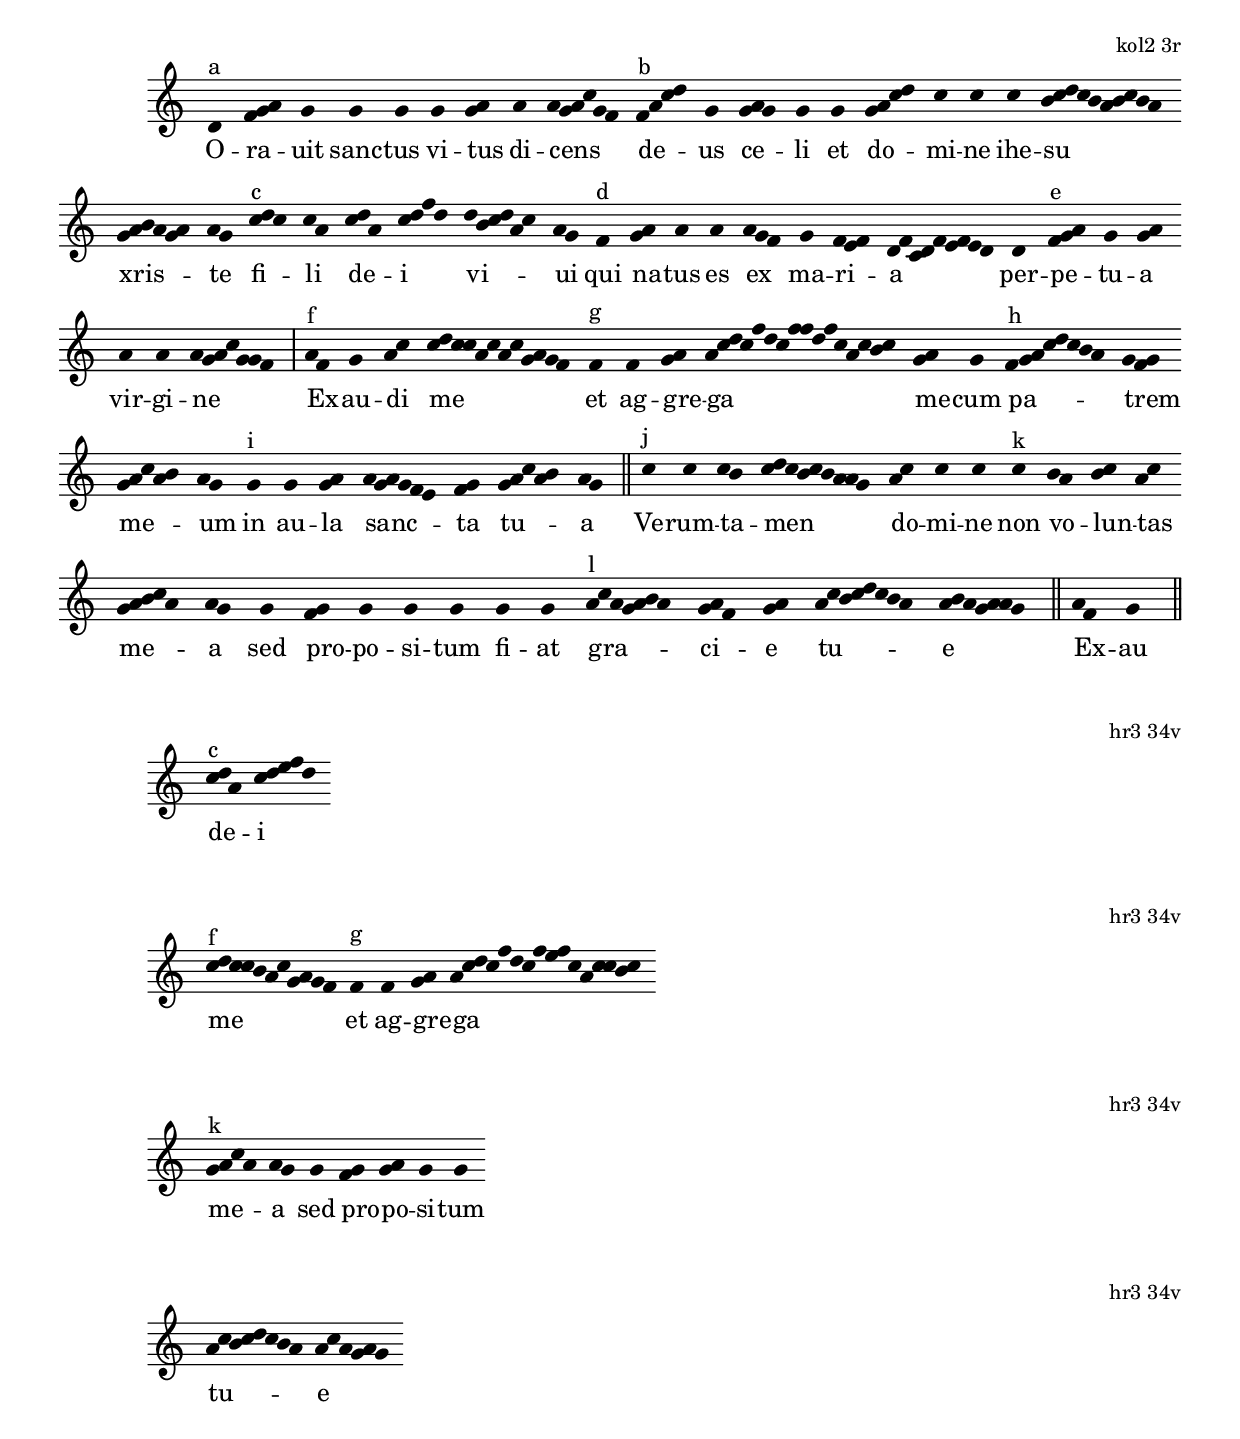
\version "2.19.32"

\include "../lib/synopsis.ily"

\score {
  \transpose c c' {
    \plainchant
    d^"a" \melisma { f g a } g \bar "" g g \bar "" g \melisma { g a } \bar "" a \melisma { a g a c' g f } \bar ""
    \melisma { f^"b" a c' d' } g \bar "" \melisma { g a g } g \bar "" g \bar "" \melisma { g a c' d' } c' c' \bar "" c' \melisma { b c' d' c' b a b c' b a } \bar "" \melisma { g a b a g a } \melisma { a g } \bar ""
    \melisma { c'^"c" d' c' } \melisma { c' a } \bar "" \melisma { c' d' a } \melisma { c' d' f' d' } \bar "" \melisma { d' b c' d' a c' } \melisma { a g } \bar ""
    f^"d" \bar "" \melisma { g a } a \bar "" a \bar "" \melisma { a g f } \bar "" g \melisma { f e f } \melisma { d f c d f e f e d } \bar "" d
    \melisma { f^"e" g a } g \melisma { g a } \bar "" a a \melisma { a g a c' g g f } \bar "|"

    \melisma { a^"f" f } \bar "" g \melisma { a c' } \bar "" \melisma { c' d' c' c' a c' a c' g a g f } \bar ""
    f^"g" \bar "" f \melisma { g a } \melisma { a c' d' c' f' d' c' f' f' d' f' c' a c' b c' } \bar "" \melisma { g a } g \bar ""
    \melisma { f^"h" g a c' d' c' b a } \melisma { g f g } \bar "" \melisma { g a c' a b } \melisma { a g } \bar ""
    g^"i" \bar "" g \melisma { g a } \bar "" \melisma { a g a g f e } \melisma { f g } \bar "" \melisma { g a c' a b } \melisma { a g } \bar "||"

    c'^"j" c' \melisma { c' b } \melisma { c' d' c' b c' b a a g } \bar "" \melisma { a c' } c' c' \bar ""
    c'^"k" \bar "" \melisma { b a } \melisma { b c' } \melisma { a c' } \bar "" \melisma { g a b c' a } \melisma { a g } \bar "" g \bar "" \melisma { f g } g g g \bar "" g g \bar ""
    \melisma { a^"l" c' a g a b a } \melisma { g a f } \melisma { g a } \bar "" \melisma { a c' b c' d' c' b a } \melisma { a b a g a a g } \bar "||"

    \melisma { a f } g \bar "||"
  }
  \addlyrics {
    O -- ra -- uit sanc -- tus vi -- tus di -- cens
    de -- us ce -- li et do -- mi -- ne ihe -- su xris -- te
    fi -- li de -- i vi -- ui
    qui na -- tus es ex ma -- ri -- a
    per -- pe -- tu -- a vir -- gi -- ne

    Ex -- au -- di me
    et ag -- gre -- ga me -- cum
    pa -- trem me -- um
    in au -- la sanc -- ta tu -- a

    Ve -- rum -- ta -- men do -- mi -- ne
    non vo -- lun -- tas me -- a
    sed pro -- po -- si -- tum fi -- at
    gra -- ci -- e tu -- e

    Ex -- au
  }
  \header {
    fontes = "kol2 3r"
  }
}

\score {
  \transpose c c' {
    \plainchant
    \melisma { c'^"c" d' a } \melisma { c' d' e' f' d' }
  }
  \addlyrics {
    de -- i
  }
  \header {
    fontes = "hr3 34v"
  }
}

\score {
  \transpose c c' {
    \plainchant
    \melisma { c'^"f" d' c' c' b a c' g a g f }
    f^"g" f \melisma { g a } \melisma { a c' d' c' f' d' c' f' e' f' c' a c' c' b c' }
  }
  \addlyrics {
    me
    et ag -- gre -- ga
  }
  \header {
    fontes = "hr3 34v"
  }
}

\score {
  \transpose c c' {
    \plainchant
    \melisma { g^"k" a c' a } \melisma { a g } g \melisma { f g } \melisma { g a } g g
  }
  \addlyrics {
    me -- a sed pro -- po -- si -- tum
  }
  \header {
    fontes = "hr3 34v"
  }
}

\score {
  \transpose c c' {
    \plainchant
    \melisma { a c' b c' d' c' b a } \melisma { a c' a g a g }
  }
  \addlyrics {
    tu -- e
  }
  \header {
    fontes = "hr3 34v"
  }
}
